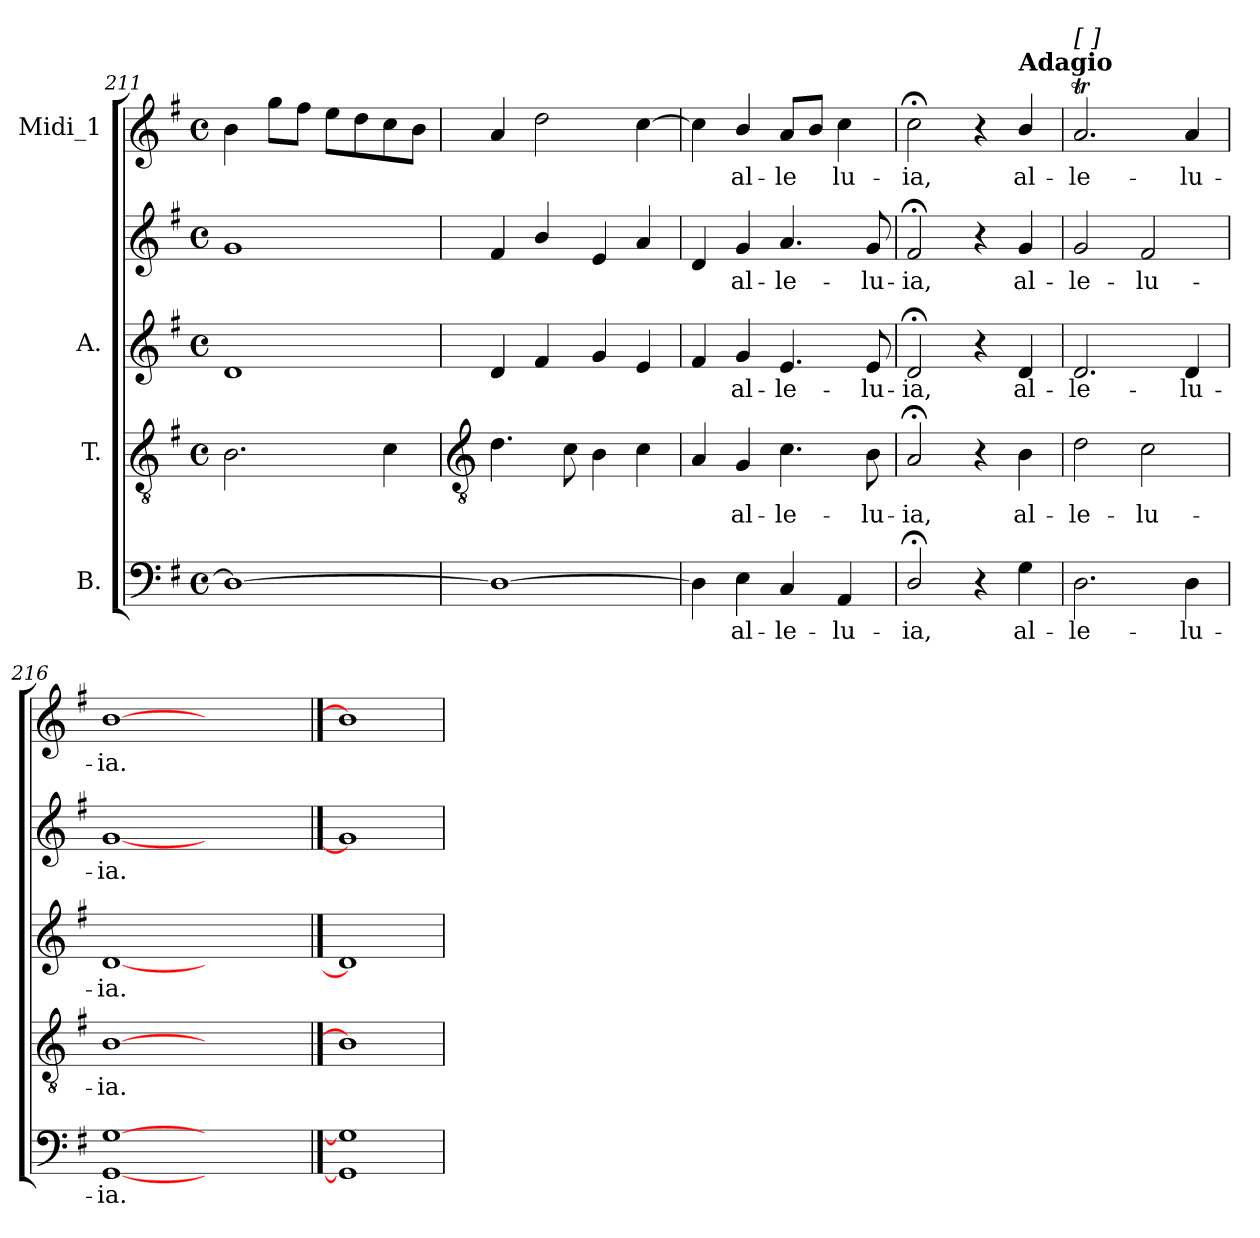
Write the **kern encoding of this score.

**kern	**text	**kern	**text	**kern	**text	**kern	**text	**kern	**text
*part4	*part4	*part3	*part3	*part2	*part2	*part2	*part2	*part1	*part1
*staff5	*staff5	*staff4	*staff4	*staff3	*staff3	*staff2	*staff2	*staff1	*staff1
*I"B.	*	*I"T.	*	*I"A.	*	*	*	*I"Midi_1	*
*clefF4	*	*clefGv2	*	*clefG2	*	*clefG2	*	*clefG2	*
*k[f#]	*	*k[f#]	*	*k[f#]	*	*k[f#]	*	*k[f#]	*
*G:	*	*G:	*	*G:	*	*G:	*	*G:	*
*M4/4	*	*M4/4	*	*M4/4	*	*M4/4	*	*M4/4	*
*met(c)	*	*met(c)	*	*met(c)	*	*met(c)	*	*met(c)	*
=211	=211	=211	=211	=211	=211	=211	=211	=211	=211
1D_	.	2.B	.	1d	.	1g	.	4b	.
.	.	.	.	.	.	.	.	8ggL	.
.	.	.	.	.	.	.	.	8ff#J	.
.	.	.	.	.	.	.	.	8eeL	.
.	.	.	.	.	.	.	.	8dd	.
.	.	4c	.	.	.	.	.	8cc	.
.	.	.	.	.	.	.	.	8bJ	.
!!LO:LB:g=z
=212	=212	=212	=212	=212	=212	=212	=212	=212	=212
*	*	*clefGv2	*	*	*	*	*	*	*
1D_	.	4.d	.	4d	.	4f#	.	4a	.
.	.	.	.	4f#	.	4b/	.	2dd	.
.	.	8c	.	.	.	.	.	.	.
.	.	4B	.	4g	.	4e	.	.	.
.	.	4c	.	4e	.	4a	.	[4cc	.
=213	=213	=213	=213	=213	=213	=213	=213	=213	=213
4D]	.	4A	.	4f#	.	4d	.	4cc]	.
!	!LO:LY:b	!	!LO:LY:b	!	!LO:LY:b	!	!LO:LY:b	!	!LO:LY:b
4E	al-	4G	al-	4g	-al-	4g	al-	4b/	al-
!	!LO:LY:b	!	!LO:LY:b	!	!LO:LY:b	!	!LO:LY:b	!	!LO:LY:b
4C	-le-	4.c	-le-	4.e	-le-	4.a	-le-	8aL	-le
.	.	.	.	.	.	.	.	8bJ	.
!	!LO:LY:b	!	!	!	!	!	!	!	!LO:LY:b
4AA	-lu-	.	.	.	.	.	.	4cc	lu-
!	!	!	!LO:LY:b	!	!LO:LY:b	!	!LO:LY:b	!	!
.	.	8B	-lu-	8e	-lu-	8g	-lu-	.	.
=214	=214	=214	=214	=214	=214	=214	=214	=214	=214
!	!LO:LY:b	!	!LO:LY:b	!	!LO:LY:b	!	!LO:LY:b	!	!LO:LY:b
2D;</	-ia,	2A;<	-ia,	2d;<	-ia,	2f#;<	-ia,	2cc;<	-ia,
4r	.	4r	.	4r	.	4r	.	4r	.
!	!	!	!	!	!	!	!	!LO:TX:a:B:t=Adagio	!
!	!LO:LY:b	!	!LO:LY:b	!	!LO:LY:b	!	!LO:LY:b	!	!LO:LY:b
4G	al-	4B	al-	4d	al-	4g	al-	4b/	al-
=215	=215	=215	=215	=215	=215	=215	=215	=215	=215
!	!	!	!	!	!	!	!	!LO:TX:a:t=[   ]	!
!	!LO:LY:b	!	!LO:LY:b	!	!LO:LY:b	!	!LO:LY:b	!	!LO:LY:b
2.D	-le-	2d	-le-	2.d	-le-	2g	-le-	2.aT	-le-
!	!	!	!LO:LY:b	!	!	!	!LO:LY:b	!	!
.	.	2c	-lu-	.	.	2f#	-lu-	.	.
!	!LO:LY:b	!	!	!	!LO:LY:b	!	!	!	!LO:LY:b
4D	-lu-	.	.	4d	-lu-	.	.	4a	-lu-
=216	=216	=216	=216	=216	=216	=216	=216	=216	=216
!	!LO:LY:b	!	!LO:LY:b	!	!LO:LY:b	!	!LO:LY:b	!	!LO:LY:b
[1GG [1G	-ia.	[1B	-ia.	[1d	ia.	[1g	-ia.	[1b	-ia.
1ryy	.	1ryy	.	1ryy	.	1ryy	.	1ryy	.
==217	==217	==217	==217	==217	==217	==217	==217	==217	==217
1GG] 1G]	.	1B]	.	1d]	.	1g]	.	1b]	.
=	=	=	=	=	=	=	=	=	=
*-	*-	*-	*-	*-	*-	*-	*-	*-	*-
